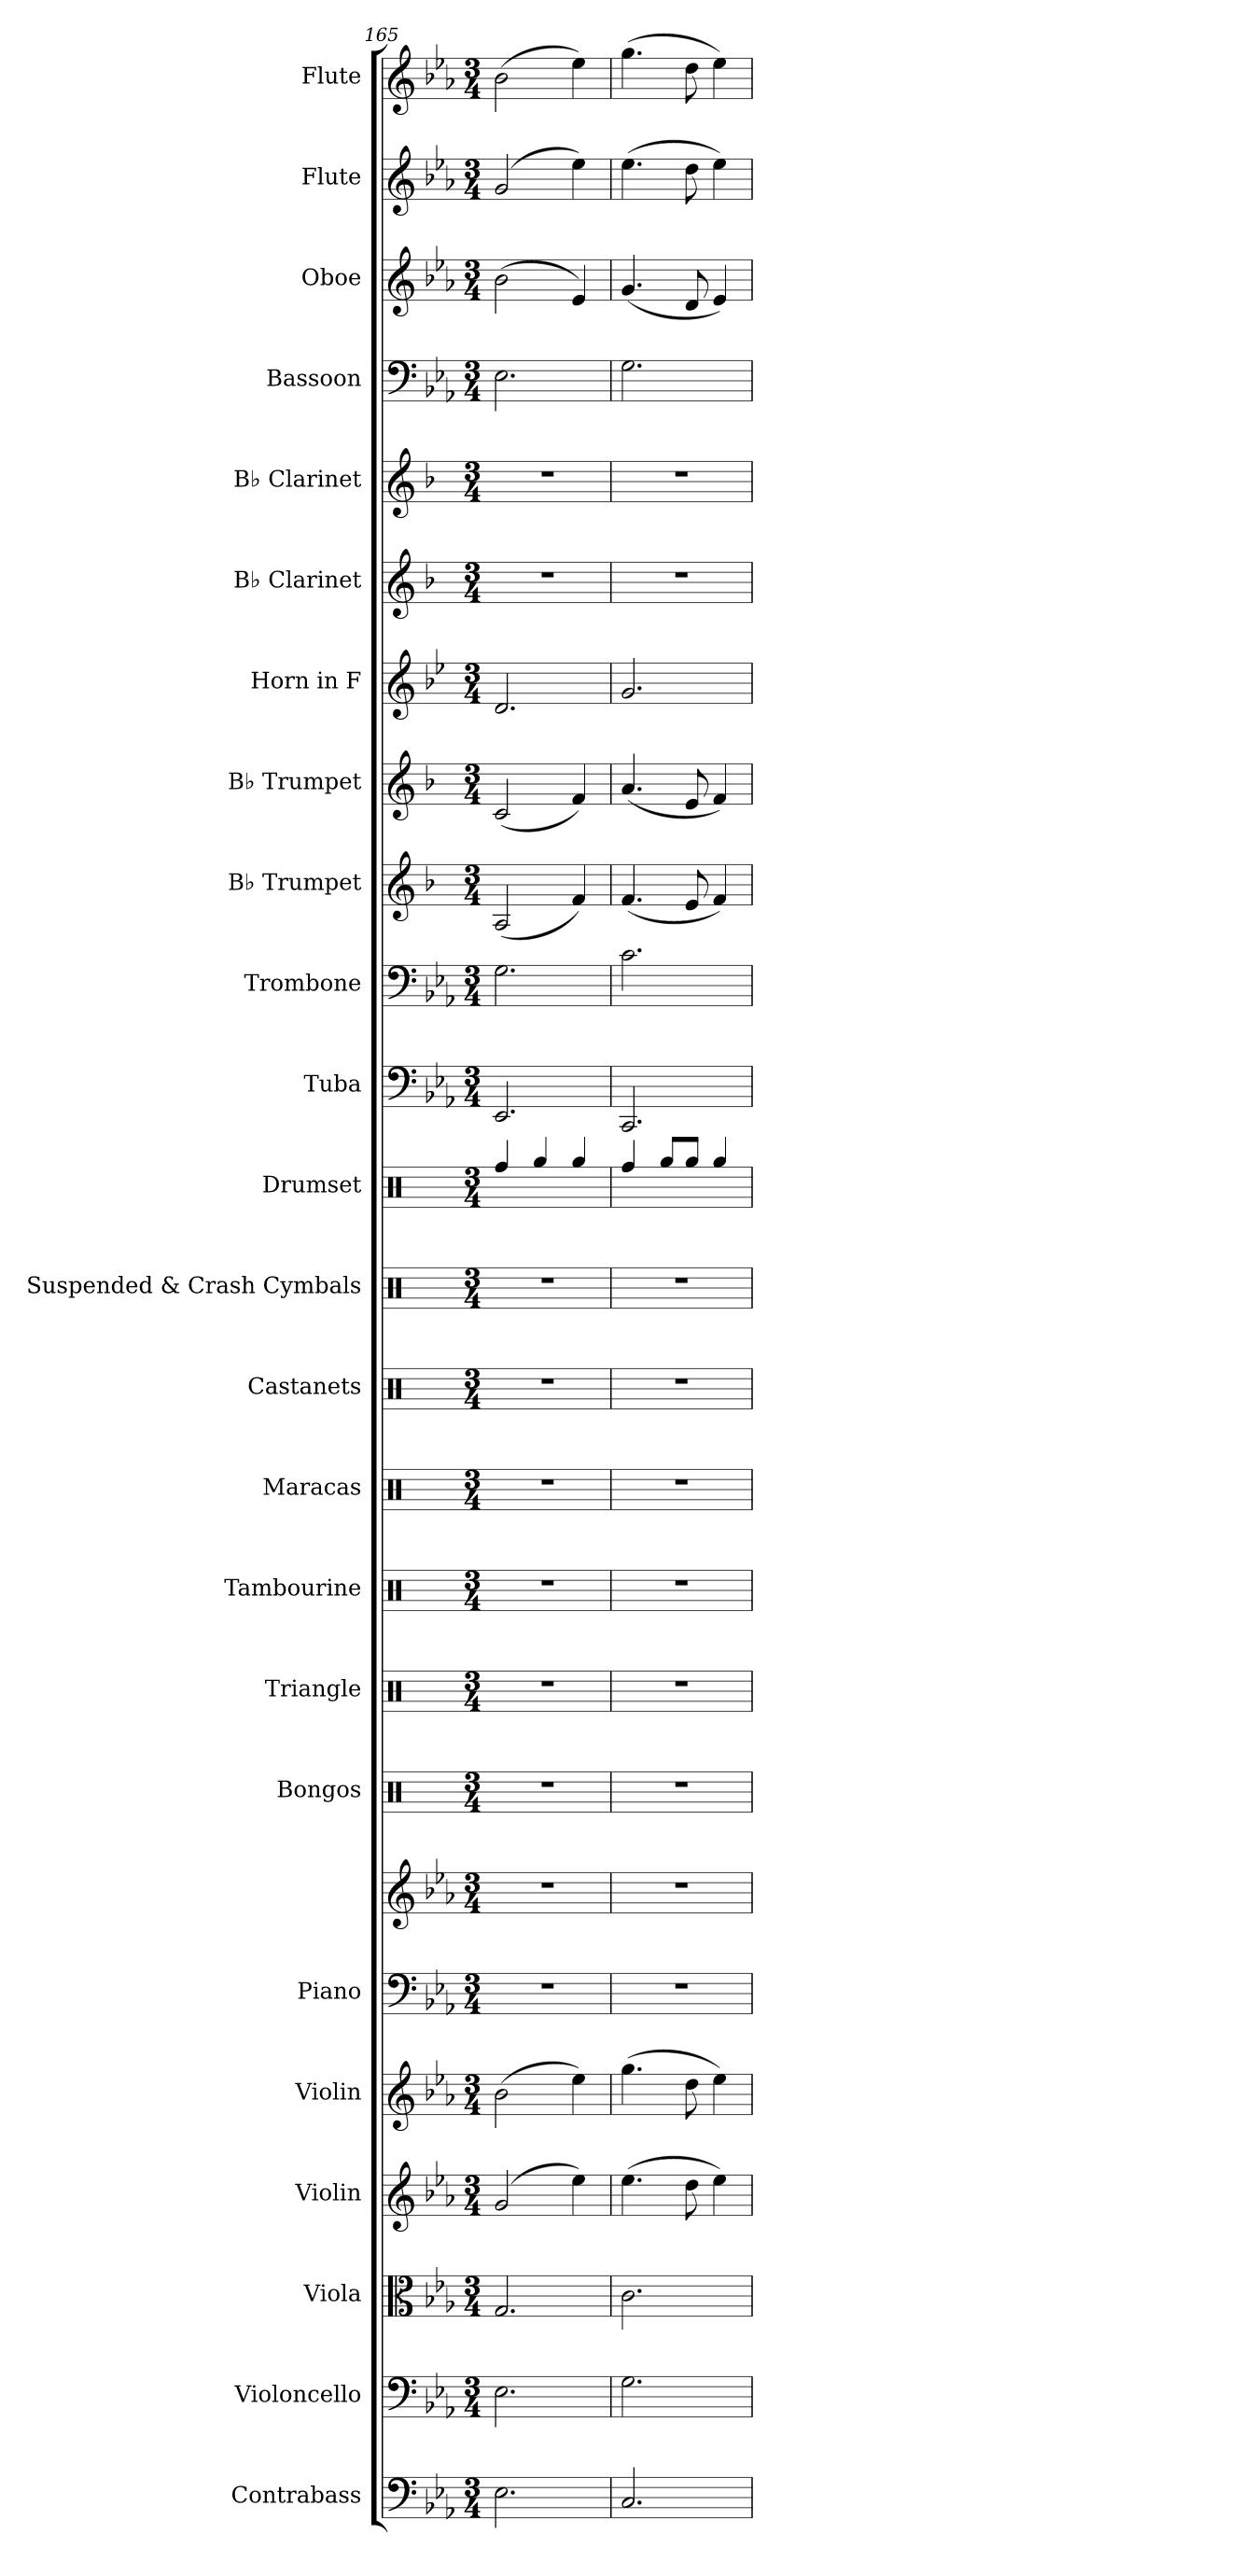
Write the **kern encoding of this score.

**kern	**kern	**kern	**kern	**kern	**kern	**kern	**kern	**kern	**kern	**kern	**kern	**kern	**kern	**kern	**kern	**kern	**kern	**kern	**kern	**kern	**kern	**kern	**kern	**kern
*part24	*part23	*part22	*part21	*part20	*part19	*part19	*part18	*part17	*part16	*part15	*part14	*part13	*part12	*part11	*part10	*part9	*part8	*part7	*part6	*part5	*part4	*part3	*part2	*part1
*staff25	*staff24	*staff23	*staff22	*staff21	*staff20	*staff19	*staff18	*staff17	*staff16	*staff15	*staff14	*staff13	*staff12	*staff11	*staff10	*staff9	*staff8	*staff7	*staff6	*staff5	*staff4	*staff3	*staff2	*staff1
*I"Contrabass	*I"Violoncello	*I"Viola	*I"Violin	*I"Violin	*I"Piano	*	*I"Bongos	*I"Triangle	*I"Tambourine	*I"Maracas	*I"Castanets	*I"Suspended &amp; Crash Cymbals	*I"Drumset	*I"Tuba	*I"Trombone	*I"B♭ Trumpet	*I"B♭ Trumpet	*I"Horn in F	*I"B♭ Clarinet	*I"B♭ Clarinet	*I"Bassoon	*I"Oboe	*I"Flute	*I"Flute
*I'Cb.	*I'Vc.	*I'Vla.	*I'Vln.	*I'Vln.	*I'Pno.	*	*I'Bon.	*I'Trgl.	*I'Tamb.	*I'Mrcs.	*I'Cst.	*I'Cym.	*I'D. Set	*I'Tba.	*I'Tbn.	*I'B♭ Tpt.	*I'B♭ Tpt.	*	*I'B♭ Cl.	*I'B♭ Cl.	*I'Bsn.	*I'Ob.	*I'Fl.	*I'Fl.
*clefF4	*clefF4	*clefC3	*clefG2	*clefG2	*clefF4	*clefG2	*clefX	*clefX	*clefX	*clefX	*clefX	*clefX	*clefX	*clefF4	*clefF4	*clefG2	*clefG2	*clefG2	*clefG2	*clefG2	*clefF4	*clefG2	*clefG2	*clefG2
*ITrd7c12	*	*	*	*	*	*	*	*	*	*	*	*	*	*	*	*ITrd1c2	*ITrd1c2	*ITrd4c7	*ITrd1c2	*ITrd1c2	*	*	*	*
*k[b-e-a-]	*k[b-e-a-]	*k[b-e-a-]	*k[b-e-a-]	*k[b-e-a-]	*k[b-e-a-]	*k[b-e-a-]	*k[]	*k[]	*k[]	*k[]	*k[]	*k[]	*k[]	*k[b-e-a-]	*k[b-e-a-]	*k[b-e-a-]	*k[b-e-a-]	*k[b-e-a-]	*k[b-e-a-]	*k[b-e-a-]	*k[b-e-a-]	*k[b-e-a-]	*k[b-e-a-]	*k[b-e-a-]
*M3/4	*M3/4	*M3/4	*M3/4	*M3/4	*M3/4	*M3/4	*M3/4	*M3/4	*M3/4	*M3/4	*M3/4	*M3/4	*M3/4	*M3/4	*M3/4	*M3/4	*M3/4	*M3/4	*M3/4	*M3/4	*M3/4	*M3/4	*M3/4	*M3/4
=165	=165	=165	=165	=165	=165	=165	=165	=165	=165	=165	=165	=165	=165	=165	=165	=165	=165	=165	=165	=165	=165	=165	=165	=165
2.EE-\	2.E-\	2.G/	(2g/	(2b-\	2.r	2.r	2.r	2.r	2.r	2.r	2.r	2.r	4Rff/	2.EE-/	2.G\	(2G/	(2B-/	2.G/	2.r	2.r	2.E-\	(2b-\	(2g/	(2b-\
.	.	.	.	.	.	.	.	.	.	.	.	.	4Rgg/	.	.	.	.	.	.	.	.	.	.	.
.	.	.	4ee-\)	4ee-\)	.	.	.	.	.	.	.	.	4Rgg/	.	.	4e-/)	4e-/)	.	.	.	.	4e-/)	4ee-\)	4ee-\)
=166	=166	=166	=166	=166	=166	=166	=166	=166	=166	=166	=166	=166	=166	=166	=166	=166	=166	=166	=166	=166	=166	=166	=166	=166
2.CC/	2.G\	2.c\	(4.ee-\	(4.gg\	2.r	2.r	2.r	2.r	2.r	2.r	2.r	2.r	4Rff/	2.CC/	2.c\	(4.e-/	(4.g/	2.c/	2.r	2.r	2.G\	(4.g/	(4.ee-\	(4.gg\
.	.	.	.	.	.	.	.	.	.	.	.	.	8Rgg/L	.	.	.	.	.	.	.	.	.	.	.
.	.	.	8dd\	8dd\	.	.	.	.	.	.	.	.	8Rgg/J	.	.	8d/	8d/	.	.	.	.	8d/	8dd\	8dd\
.	.	.	4ee-\)	4ee-\)	.	.	.	.	.	.	.	.	4Rgg/	.	.	4e-/)	4e-/)	.	.	.	.	4e-/)	4ee-\)	4ee-\)
=	=	=	=	=	=	=	=	=	=	=	=	=	=	=	=	=	=	=	=	=	=	=	=	=
*-	*-	*-	*-	*-	*-	*-	*-	*-	*-	*-	*-	*-	*-	*-	*-	*-	*-	*-	*-	*-	*-	*-	*-	*-
